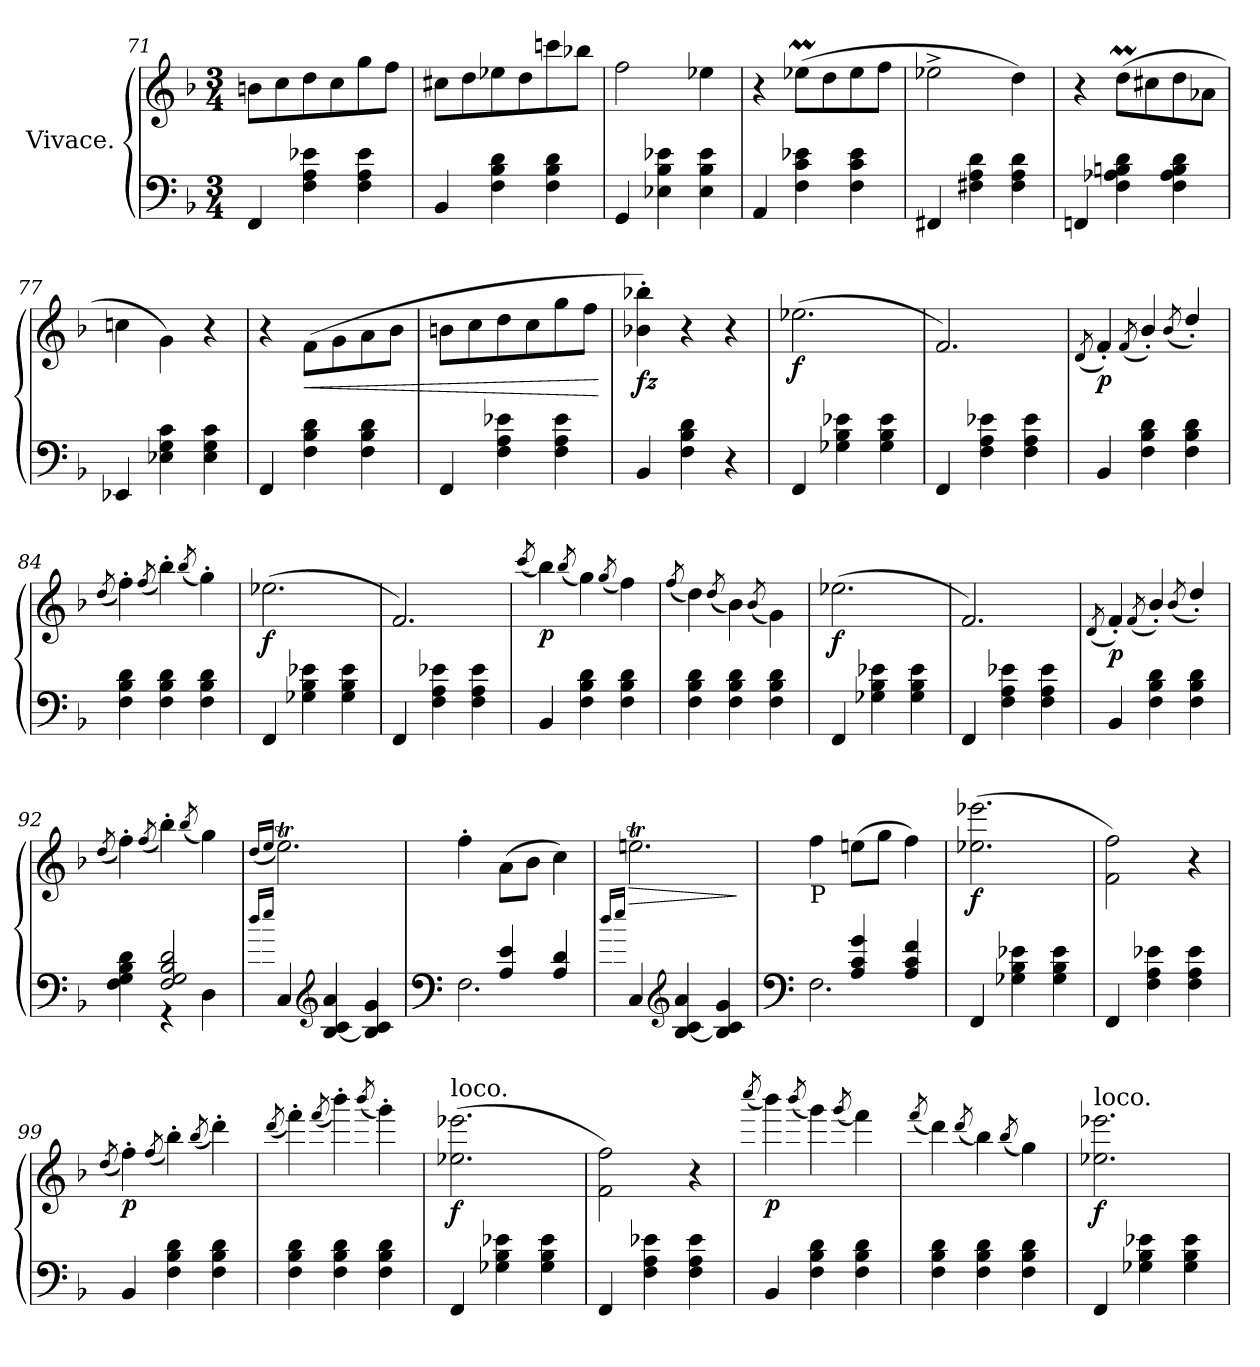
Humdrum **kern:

**kern	**kern	**dynam
*part1	*part1	*part1
*staff2	*staff1	*staff1/2
*I"Vivace.	*	*
*clefF4	*clefG2	*
*k[b-]	*k[b-]	*
*F:	*F:	*
*M3/4	*M3/4	*
=71	=71	=71
4FF/	8bn\L	.
.	8cc\	.
4F\ 4A\ 4e-X\	8dd\	.
.	8cc\	.
4F\ 4A\ 4e-\	8gg\	.
.	8ff\J	.
=72	=72	=72
4BB-/	8cc#X\L	.
.	8dd\	.
4F\ 4B-\ 4d\	8ee-X\	.
.	8dd\	.
4F\ 4B-\ 4d\	8cccn\	.
.	8bb-X\J	.
=73	=73	=73
4GG/	2ff\	.
4E-X\ 4B-\ 4e-X\	.	.
4E-\ 4B-\ 4e-\	4ee-X\	.
=74	=74	=74
4AA/	4r	.
4F\ 4c\ 4e-X\	(>8ee-XM\L	.
.	8dd\	.
4F\ 4c\ 4e-\	8ee-\	.
.	8ff\J	.
=75	=75	=75
4FF#X/	2ee-X^\	.
4F#X\ 4A\ 4d\	.	.
4F#\ 4A\ 4d\	4dd\)	.
!!LO:LB:g=z
=76	=76	=76
4FFn/	4r	.
4F\ 4A-X\ 4Bn\ 4d\	(>8ddM\L	.
.	8cc#X\	.
4F\ 4A-\ 4B\ 4d\	8dd\	.
.	8a-X\J	.
=77	=77	=77
4EE-X/	4ccn\	.
4E-X\ 4G\ 4c\	4g\)	.
4E-\ 4G\ 4c\	4r	.
=78	=78	=78
4FF/	4r	.
!	!	!LO:HP:b
4F\ 4B-\ 4d\	(>8f\L	<
.	8g\	.
4F\ 4B-\ 4d\	8a\	.
.	8b-\J	.
=79	=79	=79
4FF/	8bn\L	.
.	8cc\	.
4F\ 4A\ 4e-X\	8dd\	.
.	8cc\	.
4F\ 4A\ 4e-\	8gg\	.
.	8ff\J	.
.	.	[
=80	=80	=80
!	!	!LO:DY:b
4BB-/	4b-X\' 4bb-X\')	fz
4F\ 4B-\ 4d\	4r	.
4r	4r	.
=81	=81	=81
!	!	!LO:DY:b
4FF/	(>2.ee-X\	f
4G-X\ 4B-\ 4e-X\	.	.
4G-\ 4B-\ 4e-\	.	.
=82	=82	=82
4FF/	2.f/)	.
4F\ 4A\ 4e-X\	.	.
4F\ 4A\ 4e-\	.	.
=83	=83	=83
.	(<8qd/	.
!	!	!LO:DY:b
4BB-/	4f'/)	p
.	(<8qf/	.
4F\ 4B-\ 4d\	4b-'/)	.
.	(<8qb-/	.
4F\ 4B-\ 4d\	4dd'/)	.
!!LO:LB:g=z
=84	=84	=84
.	(<8qdd/	.
4F\ 4B-\ 4d\	4ff'\)	.
.	(<8qff/	.
4F\ 4B-\ 4d\	4bb-'\)	.
.	(<8qbb-/	.
4F\ 4B-\ 4d\	4gg'\)	.
=85	=85	=85
!	!	!LO:DY:b
4FF/	(>2.ee-X\	f
4G-X\ 4B-\ 4e-X\	.	.
4G-\ 4B-\ 4e-\	.	.
=86	=86	=86
4FF/	2.f/)	.
4F\ 4A\ 4e-X\	.	.
4F\ 4A\ 4e-\	.	.
=87	=87	=87
.	(<8qccc/	.
!	!	!LO:DY:b
4BB-/	4bb-\)	p
.	(<8qbb-/	.
4F\ 4B-\ 4d\	4gg\)	.
.	(<8qgg/	.
4F\ 4B-\ 4d\	4ff\)	.
=88	=88	=88
.	(<8qff/	.
4F\ 4B-\ 4d\	4dd\)	.
.	(<8qdd/	.
4F\ 4B-\ 4d\	4b-\)	.
.	(<8qb-/	.
4F\ 4B-\ 4d\	4g\)	.
=89	=89	=89
!	!	!LO:DY:b
4FF/	(>2.ee-X\	f
4G-X\ 4B-\ 4e-X\	.	.
4G-\ 4B-\ 4e-\	.	.
=90	=90	=90
4FF/	2.f/)	.
4F\ 4A\ 4e-X\	.	.
4F\ 4A\ 4e-\	.	.
!!LO:LB:g=z
=91	=91	=91
.	(<8qd/	.
!	!	!LO:DY:b
4BB-/	4f'/)	p
.	(<8qf/	.
4F\ 4B-\ 4d\	4b-'/)	.
.	(<8qb-/	.
4F\ 4B-\ 4d\	4dd'/)	.
=92	=92	=92
.	(<8qdd/	.
*^	*	*
4ryy	4F\ 4G\ 4B-\ 4d\	4ff'\)	.
.	.	(<8qff/	.
2F/ 2G/ 2B-/ 2d/	4rGG	4bb-'\)	.
.	.	(<8qbb-/	.
.	4D\	4gg\)	.
*v	*v	*	*
=93	=93	=93
(<16qdd/LL	(<16qdd/LL	.
16qee/JJ	16qee/JJ	.
4C/	2.eet\)	.
*clefG2	*	*
[4B-/ 4c/ 4a/	.	.
4B-/] 4c/ 4g/	.	.
=94	=94	=94
*clefF4	*	*
*^	*	*
4ryy	2.F\	4ff'\)	.
4A/ 4e/	.	(>8a\L	.
.	.	8b-\J	.
4A/ 4d/	.	4cc\)	.
*v	*v	*	*
=95	=95	=95
(<16qdd/LL	.	.
16qee/JJ	.	.
!	!	!LO:HP:b
4C/	2.eent\	>
*clefG2	*	*
[4B-/ 4c/ 4a/	.	.
4B-/] 4c/ 4g/	.	.
.	.	]
=96	=96	=96
*clefF4	*	*
*^	*	*
!	!	!LO:TX:b:t=P	!
4ryy	2.F\	4ff\)	.
4A/ 4c/ 4g/	.	(>8een\L	.
.	.	8gg\J	.
4A/ 4c/ 4f/	.	4ff\)	.
*v	*v	*	*
!!LO:LB:g=z
=97	=97	=97
!	!	!LO:DY:b
4FF/	(>2.ee-X\ 2.eee-X\	f
4G-X\ 4B-\ 4e-X\	.	.
4G-\ 4B-\ 4e-\	.	.
=98	=98	=98
4FF/	2f\ 2ff\)	.
4F\ 4A\ 4e-X\	.	.
4F\ 4A\ 4e-\	4r	.
=99	=99	=99
.	(<8qdd/	.
!	!	!LO:DY:b
4BB-/	4ff'\)	p
.	(<8qff/	.
4F\ 4B-\ 4d\	4bb-'\)	.
.	(<8qbb-/	.
4F\ 4B-\ 4d\	4ddd'\)	.
=100	=100	=100
.	(<8qddd/	.
4F\ 4B-\ 4d\	4fff'\)	.
.	(<8qfff/	.
4F\ 4B-\ 4d\	4bbb-'\)	.
.	(<8qbbb-/	.
4F\ 4B-\ 4d\	4ggg'\)	.
=101	=101	=101
!	!LO:TX:a:t=loco.	!
!	!	!LO:DY:b
4FF/	(>2.ee-X\ 2.eee-X\	f
4G-X\ 4B-\ 4e-X\	.	.
4G-\ 4B-\ 4e-\	.	.
=102	=102	=102
4FF/	2f\ 2ff\)	.
4F\ 4A\ 4e-X\	.	.
4F\ 4A\ 4e-\	4r	.
=103	=103	=103
.	(<8qcccc/	.
!	!	!LO:DY:b
4BB-/	4bbb-\)	p
.	(<8qbbb-/	.
4F\ 4B-\ 4d\	4ggg\)	.
.	(<8qggg/	.
4F\ 4B-\ 4d\	4fff\)	.
!!LO:PB:g=z
=104	=104	=104
.	(<8qfff/	.
4F\ 4B-\ 4d\	4ddd\)	.
.	(<8qddd/	.
4F\ 4B-\ 4d\	4bb-\)	.
.	(<8qbb-/	.
4F\ 4B-\ 4d\	4gg\)	.
=105	=105	=105
!	!LO:TX:a:t=loco.	!
!	!	!LO:DY:b
4FF/	2.ee-X\ 2.eee-X\	f
4G-X\ 4B-\ 4e-X\	.	.
4G-\ 4B-\ 4e-\	.	.
=	=	=
*-	*-	*-
